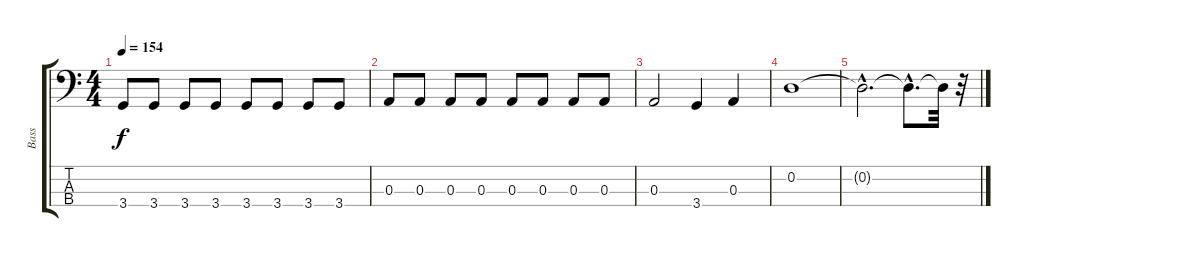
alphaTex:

\track ("Bass" "Bass") {instrument electricbassfinger}
\staff {score tabs}
\tuning (G2 D2 A1 E1) {hide}
\ts (4 4)
\tempo 154
\clef f4
\ks c
3.4.8{dy f} 3.4.8 3.4.8 3.4.8 3.4.8 3.4.8 3.4.8 3.4.8 |
0.3.8 0.3.8 0.3.8 0.3.8 0.3.8 0.3.8 0.3.8 0.3.8 |
0.3.2 3.4.4 0.3.4 |
0.2.1 |
0.2{hac t}.2{d} 0.2{hac t}.8{d} 0.2{t}.32 r.32
